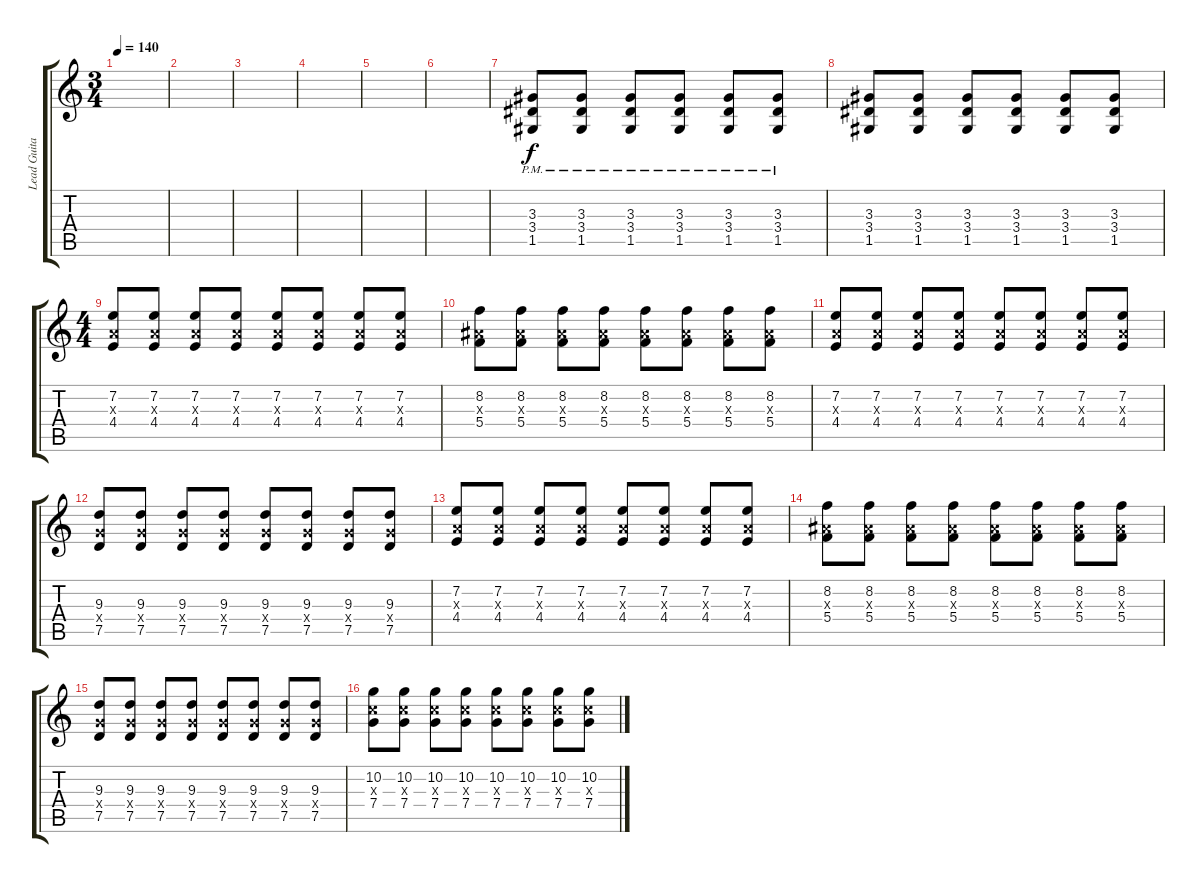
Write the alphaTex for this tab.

\track ("Lead Guitar" "Lead Guita") {instrument distortionguitar}
\staff {score tabs}
\tuning (D4 A3 F3 C3 G2 C2) {hide}
\ts (3 4)
\tempo 140
\clef g2
\ks c
|
|
|
|
|
|
(3.3{pm} 3.4{pm} 1.5{pm}).8 (3.3{pm} 3.4{pm} 1.5{pm}).8 (3.3{pm} 3.4{pm} 1.5{pm}).8 (3.3{pm} 3.4{pm} 1.5{pm}).8 (3.3{pm} 3.4{pm} 1.5{pm}).8 (3.3{pm} 3.4{pm} 1.5{pm}).8 |
(3.3 3.4 1.5).8 (3.3 3.4 1.5).8 (3.3 3.4 1.5).8 (3.3 3.4 1.5).8 (3.3 3.4 1.5).8 (3.3 3.4 1.5).8 |
\ts (4 4)
(7.2 4.3{x} 4.4).8 (7.2 4.3{x} 4.4).8 (7.2 4.3{x} 4.4).8 (7.2 4.3{x} 4.4).8 (7.2 4.3{x} 4.4).8 (7.2 4.3{x} 4.4).8 (7.2 4.3{x} 4.4).8 (7.2 4.3{x} 4.4).8 |
(8.2 5.3{x} 5.4).8 (8.2 5.3{x} 5.4).8 (8.2 5.3{x} 5.4).8 (8.2 5.3{x} 5.4).8 (8.2 5.3{x} 5.4).8 (8.2 5.3{x} 5.4).8 (8.2 5.3{x} 5.4).8 (8.2 5.3{x} 5.4).8 |
(7.2 4.3{x} 4.4).8 (7.2 4.3{x} 4.4).8 (7.2 4.3{x} 4.4).8 (7.2 4.3{x} 4.4).8 (7.2 4.3{x} 4.4).8 (7.2 4.3{x} 4.4).8 (7.2 4.3{x} 4.4).8 (7.2 4.3{x} 4.4).8 |
(9.3 7.4{x} 7.5).8 (9.3 7.4{x} 7.5).8 (9.3 7.4{x} 7.5).8 (9.3 7.4{x} 7.5).8 (9.3 7.4{x} 7.5).8 (9.3 7.4{x} 7.5).8 (9.3 7.4{x} 7.5).8 (9.3 7.4{x} 7.5).8 |
(7.2 4.3{x} 4.4).8 (7.2 4.3{x} 4.4).8 (7.2 4.3{x} 4.4).8 (7.2 4.3{x} 4.4).8 (7.2 4.3{x} 4.4).8 (7.2 4.3{x} 4.4).8 (7.2 4.3{x} 4.4).8 (7.2 4.3{x} 4.4).8 |
(8.2 5.3{x} 5.4).8 (8.2 5.3{x} 5.4).8 (8.2 5.3{x} 5.4).8 (8.2 5.3{x} 5.4).8 (8.2 5.3{x} 5.4).8 (8.2 5.3{x} 5.4).8 (8.2 5.3{x} 5.4).8 (8.2 5.3{x} 5.4).8 |
(9.3 7.4{x} 7.5).8 (9.3 7.4{x} 7.5).8 (9.3 7.4{x} 7.5).8 (9.3 7.4{x} 7.5).8 (9.3 7.4{x} 7.5).8 (9.3 7.4{x} 7.5).8 (9.3 7.4{x} 7.5).8 (9.3 7.4{x} 7.5).8 |
(10.2 7.3{x} 7.4).8 (10.2 7.3{x} 7.4).8 (10.2 7.3{x} 7.4).8 (10.2 7.3{x} 7.4).8 (10.2 7.3{x} 7.4).8 (10.2 7.3{x} 7.4).8 (10.2 7.3{x} 7.4).8 (10.2 7.3{x} 7.4).8
